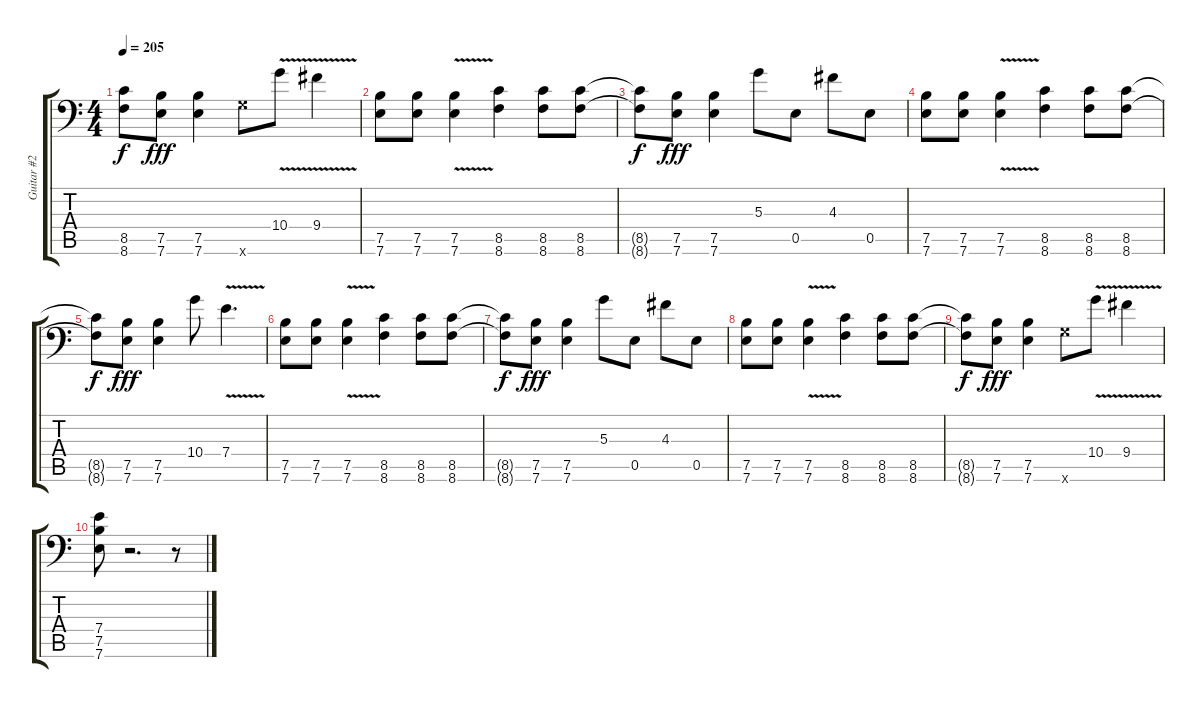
\track ("Guitar #2 " "Guitar #2 ") {instrument overdrivenguitar}
\staff {score tabs}
\tuning (B3 Gb3 D3 A2 E2 A1) {hide}
\ts (4 4)
\tempo 205
\clef f4
\ks c
(8.5{t} 8.6{t}).8{dy f} (7.5 7.6).8{dy fff} (7.5 7.6).4 10.6{x}.8 10.4{v}.8 9.4{v}.4 |
(7.5 7.6).8 (7.5 7.6).8 (7.5{v} 7.6).4 (8.5 8.6).4 (8.5 8.6).8 (8.5 8.6).8 |
(8.5{t} 8.6{t}).8{dy f} (7.5 7.6).8{dy fff} (7.5 7.6).4 5.3.8 0.5.8 4.3.8 0.5.8 |
(7.5 7.6).8 (7.5 7.6).8 (7.5{v} 7.6).4 (8.5 8.6).4 (8.5 8.6).8 (8.5 8.6).8 |
(8.5{t} 8.6{t}).8{dy f} (7.5 7.6).8{dy fff} (7.5 7.6).4 10.4.8 7.4{v}.4{d} |
(7.5 7.6).8 (7.5 7.6).8 (7.5{v} 7.6).4 (8.5 8.6).4 (8.5 8.6).8 (8.5 8.6).8 |
(8.5{t} 8.6{t}).8{dy f} (7.5 7.6).8{dy fff} (7.5 7.6).4 5.3.8 0.5.8 4.3.8 0.5.8 |
(7.5 7.6).8 (7.5 7.6).8 (7.5{v} 7.6).4 (8.5 8.6).4 (8.5 8.6).8 (8.5 8.6).8 |
(8.5{t} 8.6{t}).8{dy f} (7.5 7.6).8{dy fff} (7.5 7.6).4 10.6{x}.8 10.4{v}.8 9.4{v}.4 |
(7.4 7.5 7.6).8 r.2{d} r.8
